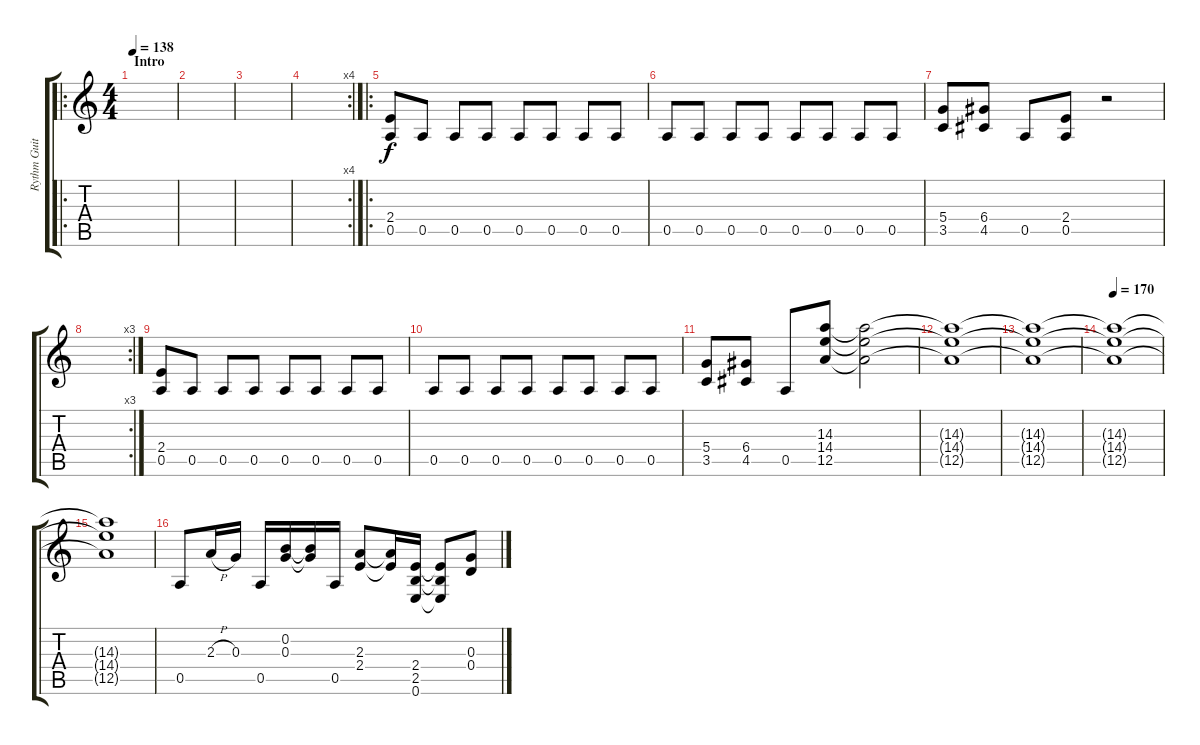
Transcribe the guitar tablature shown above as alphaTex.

\track ("Rythm Guitar (Dave Mustaine)" "Rythm Guit") {instrument distortionguitar}
\staff {score tabs}
\tuning (E4 B3 G3 D3 A2 E2) {hide}
\ro
\ts (4 4)
\section ("" "Intro")
\tempo 138
\clef g2
\ks c
|
|
|
\rc 4
|
\ro
(2.4 0.5).8 0.5.8 0.5.8 0.5.8 0.5.8 0.5.8 0.5.8 0.5.8 |
0.5.8 0.5.8 0.5.8 0.5.8 0.5.8 0.5.8 0.5.8 0.5.8 |
(5.4 3.5).8 (6.4 4.5).8 0.5.8 (2.4 0.5).8 r.2 |
\rc 3
|
(2.4 0.5).8 0.5.8 0.5.8 0.5.8 0.5.8 0.5.8 0.5.8 0.5.8 |
0.5.8 0.5.8 0.5.8 0.5.8 0.5.8 0.5.8 0.5.8 0.5.8 |
(5.4 3.5).8 (6.4 4.5).8 0.5.8 (14.3 14.4 12.5).8 (14.3{t} 14.4{t} 12.5{t}).2{dy f} |
(14.3{t} 14.4{t} 12.5{t}).1 |
(14.3{t} 14.4{t} 12.5{t}).1 |
\tempo 170
(14.3{t} 14.4{t} 12.5{t}).1 |
(14.3{t} 14.4{t} 12.5{t}).1 |
0.5.8 2.3{h}.16 0.3.16 0.5.16 (0.2 0.3).16 (0.2{t} 0.3{t}).16 0.5.16 (2.3 2.4).8 (2.3{t} 2.4{t}).16 (2.4 2.5 0.6).16 (2.4{t} 2.5{t} 0.6{t}).8 (0.3 0.4).8
